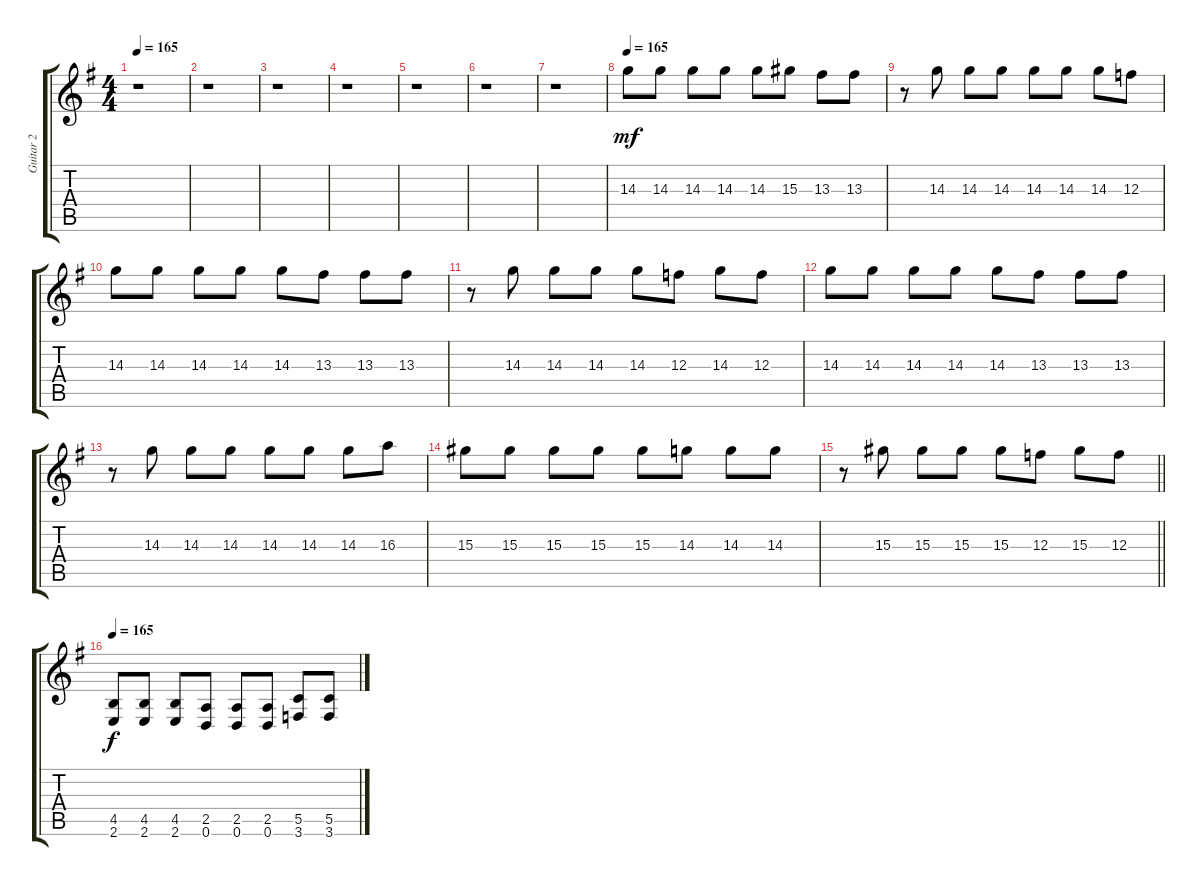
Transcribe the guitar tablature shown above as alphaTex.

\track ("Guitar 2" "Guitar 2") {instrument overdrivenguitar}
\staff {score tabs}
\tuning (D4 A3 F3 C3 G2 D2) {hide}
\ts (4 4)
\tempo 165
\clef g2
\ks eminor
r.1{dy f} |
r.1 |
r.1 |
r.1 |
r.1 |
r.1 |
r.1 |
\tempo 165
14.3.8{dy mf} 14.3.8 14.3.8 14.3.8 14.3.8 15.3.8 13.3.8 13.3.8 |
r.8 14.3.8 14.3.8 14.3.8 14.3.8 14.3.8 14.3.8 12.3.8 |
14.3.8 14.3.8 14.3.8 14.3.8 14.3.8 13.3.8 13.3.8 13.3.8 |
r.8 14.3.8 14.3.8 14.3.8 14.3.8 12.3.8 14.3.8 12.3.8 |
14.3.8 14.3.8 14.3.8 14.3.8 14.3.8 13.3.8 13.3.8 13.3.8 |
r.8 14.3.8 14.3.8 14.3.8 14.3.8 14.3.8 14.3.8 16.3.8 |
15.3.8 15.3.8 15.3.8 15.3.8 15.3.8 14.3.8 14.3.8 14.3.8 |
\barLineRight lightlight
r.8 15.3.8 15.3.8 15.3.8 15.3.8 12.3.8 15.3.8 12.3.8 |
\tempo 165
(4.5 2.6).8{dy f} (4.5 2.6).8 (4.5 2.6).8 (2.5 0.6).8 (2.5 0.6).8 (2.5 0.6).8 (5.5 3.6).8 (5.5 3.6).8
